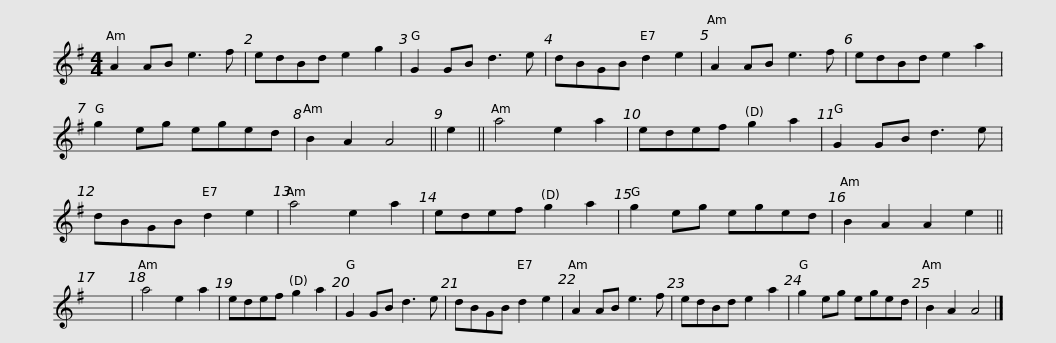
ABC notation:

X:1
L:1/8
M:4/4
I:linebreak $
K:G
V:1 treble
V:1
 A2 AB e3 f | edBd e2 g2 | G2 GB d3 e | dBGB d2 e2 | A2 AB e3 f | %5
 edBd e2 a2 | g2 eg eged |$ B2 A2 A4 || e2 || a4 e2 a2 | %10
 edef g2 a2 | G2 GB d3 e | dBGB d2 e2 | a4 e2 a2 | edef g2 a2 | %15
 g2 eg eged |$ B2 A2 A2 e2 || x8 | a4 e2 a2 | edef g2 a2 | %20
 G2 GB d3 e | dBGB d2 e2 | A2 AB e3 f | edBd e2 a2 |$ g2 eg eged | %25
 B2 A2 A4 |] %26
